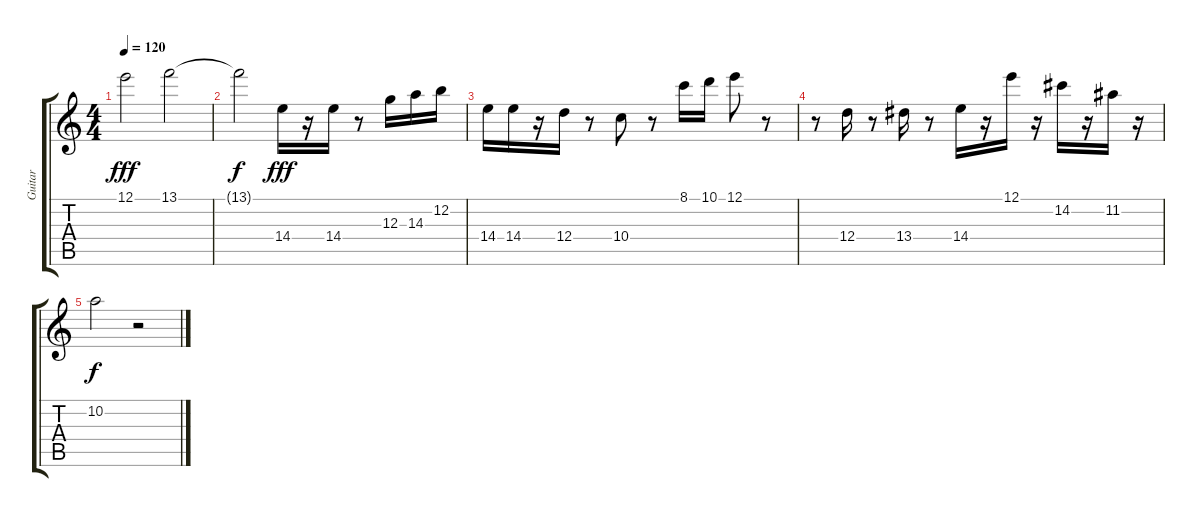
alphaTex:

\track ("Guitar" "Guitar") {instrument distortionguitar}
\staff {score tabs}
\tuning (E4 B3 G3 D3 A2 E2) {hide}
\ts (4 4)
\tempo 120
\clef g2
\ks c
12.1.2{dy fff} 13.1.2 |
13.1{t}.2{dy f} 14.4.16{dy fff} r.16 14.4.16 r.8 12.3.16 14.3.16 12.2.16 |
14.4.16 14.4.16 r.16 12.4.16 r.8 10.4.8 r.8 8.1.16 10.1.16 12.1.8 r.8 |
r.8 12.4.16 r.8 13.4.16 r.8 14.4.16 r.16 12.1.16 r.16 14.2.16 r.16 11.2.16 r.16 |
10.2.2{dy f} r.2
